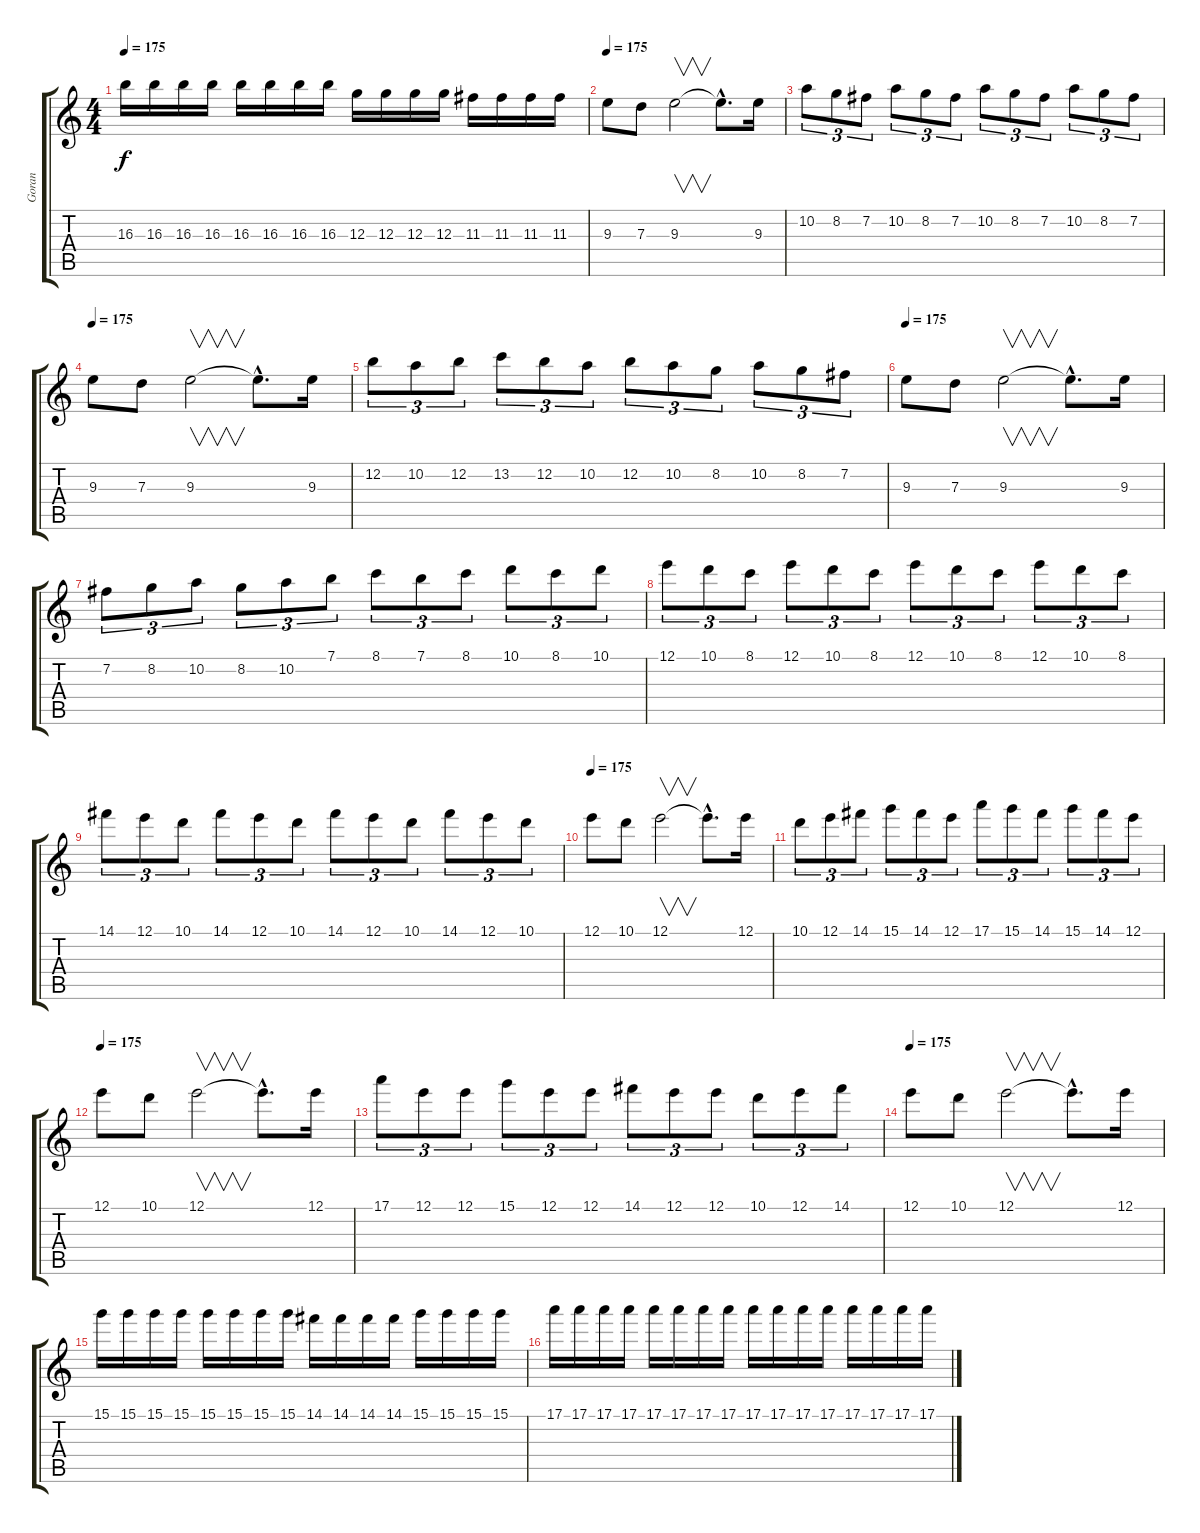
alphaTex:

\track ("Goran" "Goran") {instrument distortionguitar}
\staff {score tabs}
\tuning (E4 B3 G3 D3 A2 E2) {hide}
\ts (4 4)
\tempo 175
\clef g2
\ks c
16.3.16{dy f} 16.3.16 16.3.16 16.3.16 16.3.16 16.3.16 16.3.16 16.3.16 12.3.16 12.3.16 12.3.16 12.3.16 11.3.16 11.3.16 11.3.16 11.3.16 |
\tempo 175
9.3.8 7.3.8 9.3.2{v} 9.3{hac t}.8{d} 9.3.16 |
10.2.8{tu (3 2)} 8.2.8{tu (3 2)} 7.2.8{tu (3 2)} 10.2.8{tu (3 2)} 8.2.8{tu (3 2)} 7.2.8{tu (3 2)} 10.2.8{tu (3 2)} 8.2.8{tu (3 2)} 7.2.8{tu (3 2)} 10.2.8{tu (3 2)} 8.2.8{tu (3 2)} 7.2.8{tu (3 2)} |
\tempo 175
9.3.8 7.3.8 9.3.2{v} 9.3{hac t}.8{d} 9.3.16 |
12.2.8{tu (3 2)} 10.2.8{tu (3 2)} 12.2.8{tu (3 2)} 13.2.8{tu (3 2)} 12.2.8{tu (3 2)} 10.2.8{tu (3 2)} 12.2.8{tu (3 2)} 10.2.8{tu (3 2)} 8.2.8{tu (3 2)} 10.2.8{tu (3 2)} 8.2.8{tu (3 2)} 7.2.8{tu (3 2)} |
\tempo 175
9.3.8 7.3.8 9.3.2{v} 9.3{hac t}.8{d} 9.3.16 |
7.2.8{tu (3 2)} 8.2.8{tu (3 2)} 10.2.8{tu (3 2)} 8.2.8{tu (3 2)} 10.2.8{tu (3 2)} 7.1.8{tu (3 2)} 8.1.8{tu (3 2)} 7.1.8{tu (3 2)} 8.1.8{tu (3 2)} 10.1.8{tu (3 2)} 8.1.8{tu (3 2)} 10.1.8{tu (3 2)} |
12.1.8{tu (3 2)} 10.1.8{tu (3 2)} 8.1.8{tu (3 2)} 12.1.8{tu (3 2)} 10.1.8{tu (3 2)} 8.1.8{tu (3 2)} 12.1.8{tu (3 2)} 10.1.8{tu (3 2)} 8.1.8{tu (3 2)} 12.1.8{tu (3 2)} 10.1.8{tu (3 2)} 8.1.8{tu (3 2)} |
14.1.8{tu (3 2)} 12.1.8{tu (3 2)} 10.1.8{tu (3 2)} 14.1.8{tu (3 2)} 12.1.8{tu (3 2)} 10.1.8{tu (3 2)} 14.1.8{tu (3 2)} 12.1.8{tu (3 2)} 10.1.8{tu (3 2)} 14.1.8{tu (3 2)} 12.1.8{tu (3 2)} 10.1.8{tu (3 2)} |
\tempo 175
12.1.8 10.1.8 12.1.2{v} 12.1{hac t}.8{d} 12.1.16 |
10.1.8{tu (3 2)} 12.1.8{tu (3 2)} 14.1.8{tu (3 2)} 15.1.8{tu (3 2)} 14.1.8{tu (3 2)} 12.1.8{tu (3 2)} 17.1.8{tu (3 2)} 15.1.8{tu (3 2)} 14.1.8{tu (3 2)} 15.1.8{tu (3 2)} 14.1.8{tu (3 2)} 12.1.8{tu (3 2)} |
\tempo 175
12.1.8 10.1.8 12.1.2{v} 12.1{hac t}.8{d} 12.1.16 |
17.1.8{tu (3 2)} 12.1.8{tu (3 2)} 12.1.8{tu (3 2)} 15.1.8{tu (3 2)} 12.1.8{tu (3 2)} 12.1.8{tu (3 2)} 14.1.8{tu (3 2)} 12.1.8{tu (3 2)} 12.1.8{tu (3 2)} 10.1.8{tu (3 2)} 12.1.8{tu (3 2)} 14.1.8{tu (3 2)} |
\tempo 175
12.1.8 10.1.8 12.1.2{v} 12.1{hac t}.8{d} 12.1.16 |
15.1.16 15.1.16 15.1.16 15.1.16 15.1.16 15.1.16 15.1.16 15.1.16 14.1.16 14.1.16 14.1.16 14.1.16 15.1.16 15.1.16 15.1.16 15.1.16 |
17.1.16 17.1.16 17.1.16 17.1.16 17.1.16 17.1.16 17.1.16 17.1.16 17.1.16 17.1.16 17.1.16 17.1.16 17.1.16 17.1.16 17.1.16 17.1.16
